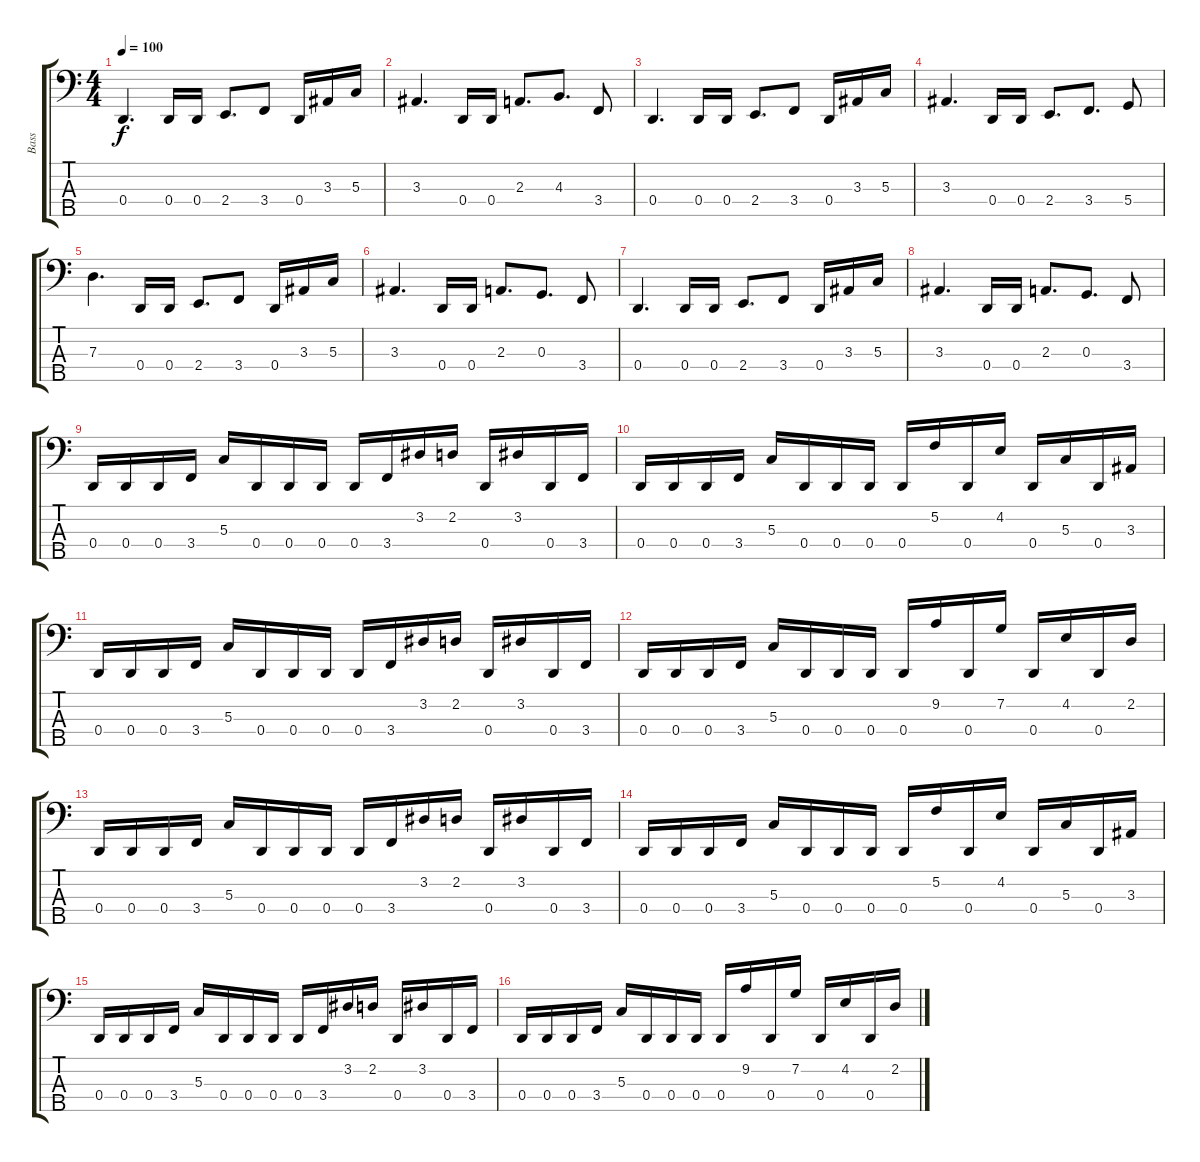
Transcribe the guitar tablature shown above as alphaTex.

\track ("Bass" "Bass") {instrument electricbassfinger}
\staff {score tabs}
\tuning (F2 C2 G1 D1 A0) {hide}
\ts (4 4)
\tempo 100
\clef f4
\ks c
0.4.4{d dy f} 0.4.16 0.4.16 2.4.8{d} 3.4.8 0.4.16 3.3.16 5.3.16 |
3.3.4{d} 0.4.16 0.4.16 2.3.8{d} 4.3.8{d} 3.4.8 |
0.4.4{d} 0.4.16 0.4.16 2.4.8{d} 3.4.8 0.4.16 3.3.16 5.3.16 |
3.3.4{d} 0.4.16 0.4.16 2.4.8{d} 3.4.8{d} 5.4.8 |
7.3.4{d} 0.4.16 0.4.16 2.4.8{d} 3.4.8 0.4.16 3.3.16 5.3.16 |
3.3.4{d} 0.4.16 0.4.16 2.3.8{d} 0.3.8{d} 3.4.8 |
0.4.4{d} 0.4.16 0.4.16 2.4.8{d} 3.4.8 0.4.16 3.3.16 5.3.16 |
3.3.4{d} 0.4.16 0.4.16 2.3.8{d} 0.3.8{d} 3.4.8 |
0.4.16 0.4.16 0.4.16 3.4.16 5.3.16 0.4.16 0.4.16 0.4.16 0.4.16 3.4.16 3.2.16 2.2.16 0.4.16 3.2.16 0.4.16 3.4.16 |
0.4.16 0.4.16 0.4.16 3.4.16 5.3.16 0.4.16 0.4.16 0.4.16 0.4.16 5.2.16 0.4.16 4.2.16 0.4.16 5.3.16 0.4.16 3.3.16 |
0.4.16 0.4.16 0.4.16 3.4.16 5.3.16 0.4.16 0.4.16 0.4.16 0.4.16 3.4.16 3.2.16 2.2.16 0.4.16 3.2.16 0.4.16 3.4.16 |
0.4.16 0.4.16 0.4.16 3.4.16 5.3.16 0.4.16 0.4.16 0.4.16 0.4.16 9.2.16 0.4.16 7.2.16 0.4.16 4.2.16 0.4.16 2.2.16 |
0.4.16 0.4.16 0.4.16 3.4.16 5.3.16 0.4.16 0.4.16 0.4.16 0.4.16 3.4.16 3.2.16 2.2.16 0.4.16 3.2.16 0.4.16 3.4.16 |
0.4.16 0.4.16 0.4.16 3.4.16 5.3.16 0.4.16 0.4.16 0.4.16 0.4.16 5.2.16 0.4.16 4.2.16 0.4.16 5.3.16 0.4.16 3.3.16 |
0.4.16 0.4.16 0.4.16 3.4.16 5.3.16 0.4.16 0.4.16 0.4.16 0.4.16 3.4.16 3.2.16 2.2.16 0.4.16 3.2.16 0.4.16 3.4.16 |
0.4.16 0.4.16 0.4.16 3.4.16 5.3.16 0.4.16 0.4.16 0.4.16 0.4.16 9.2.16 0.4.16 7.2.16 0.4.16 4.2.16 0.4.16 2.2.16
